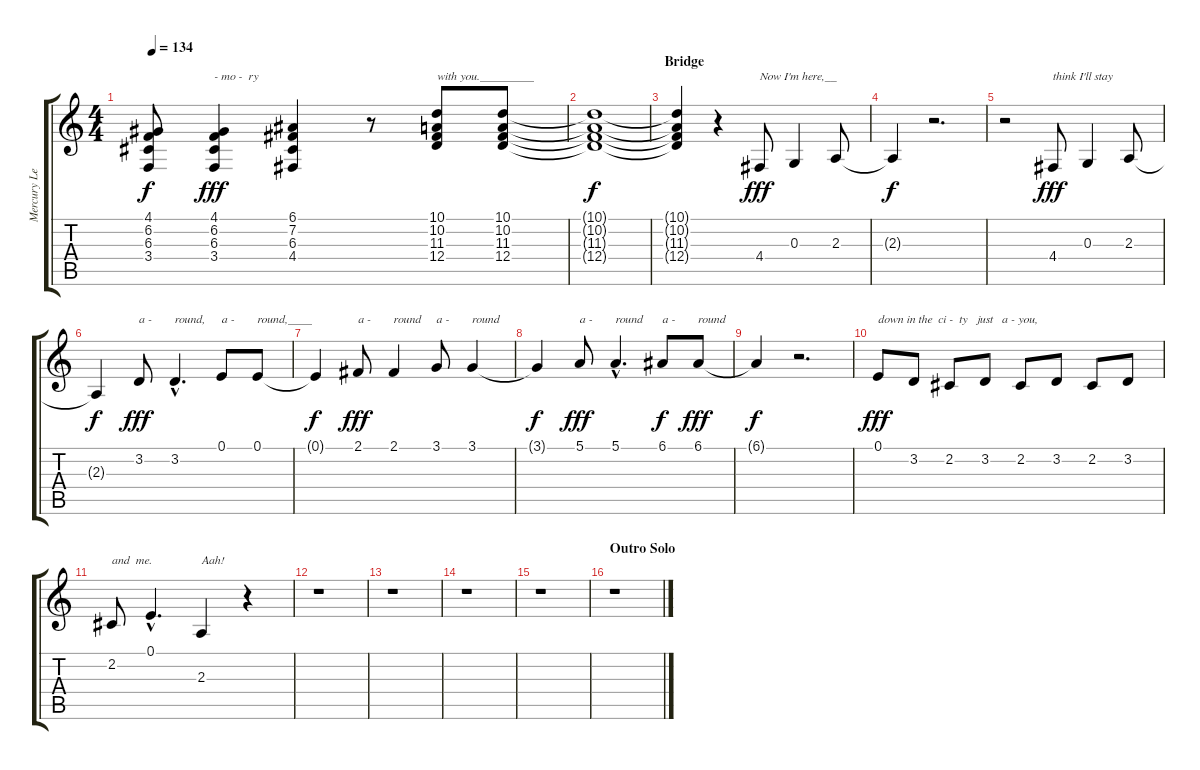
\track ("Mercury Lead" "Mercury Le") {instrument flute}
\staff {score tabs}
\tuning (E4 B3 G3 D3 A2 E2) {hide}
\ts (4 4)
\tempo 134
\clef g2
\ks c
(4.1{t} 6.2{t} 6.3{t} 3.4{t}).8{dy f} (4.1 6.2 6.3 3.4).4{txt "- mo -  ry" dy fff} (6.1 7.2 6.3 4.4).4 r.8 (10.1 10.2 11.3 12.4).8{txt "with you._________"} (10.1 10.2 11.3 12.4).8 |
(10.1{t} 10.2{t} 11.3{t} 12.4{t}).1{dy f} |
\section ("" "Bridge")
(10.1{t} 10.2{t} 11.3{t} 12.4{t}).4 r.4 4.4.8{txt "Now I'm here,__" dy fff} 0.3.4 2.3.8 |
2.3{t}.4{dy f} r.2{d} |
r.2 4.4.8{txt "think I'll stay" dy fff} 0.3.4 2.3.8 |
2.3{t}.4{dy f} 3.2.8{txt "a -" dy fff} 3.2{hac}.4{d txt "round,"} 0.1.8{txt "a -"} 0.1.8{txt "round,____"} |
0.1{t}.4{dy f} 2.1.8{txt "a -" dy fff} 2.1.4{txt "round"} 3.1.8{txt "a -"} 3.1.4{txt "round"} |
3.1{t}.4{dy f} 5.1.8{txt "a -" dy fff} 5.1{hac}.4{d txt "round"} 6.1.8{txt "a -" dy f} 6.1.8{txt "round" dy fff} |
6.1{t}.4{dy f} r.2{d} |
0.1.8{txt "down in the  ci -  ty   just   a - you," dy fff} 3.2.8 2.2.8 3.2.8 2.2.8 3.2.8 2.2.8 3.2.8 |
2.2.8{txt "and  me."} 0.1{hac}.4{d} 2.3.4{txt "Aah!"} r.4 |
r.1 |
r.1 |
r.1 |
r.1 |
\section ("" "Outro Solo")
r.1
